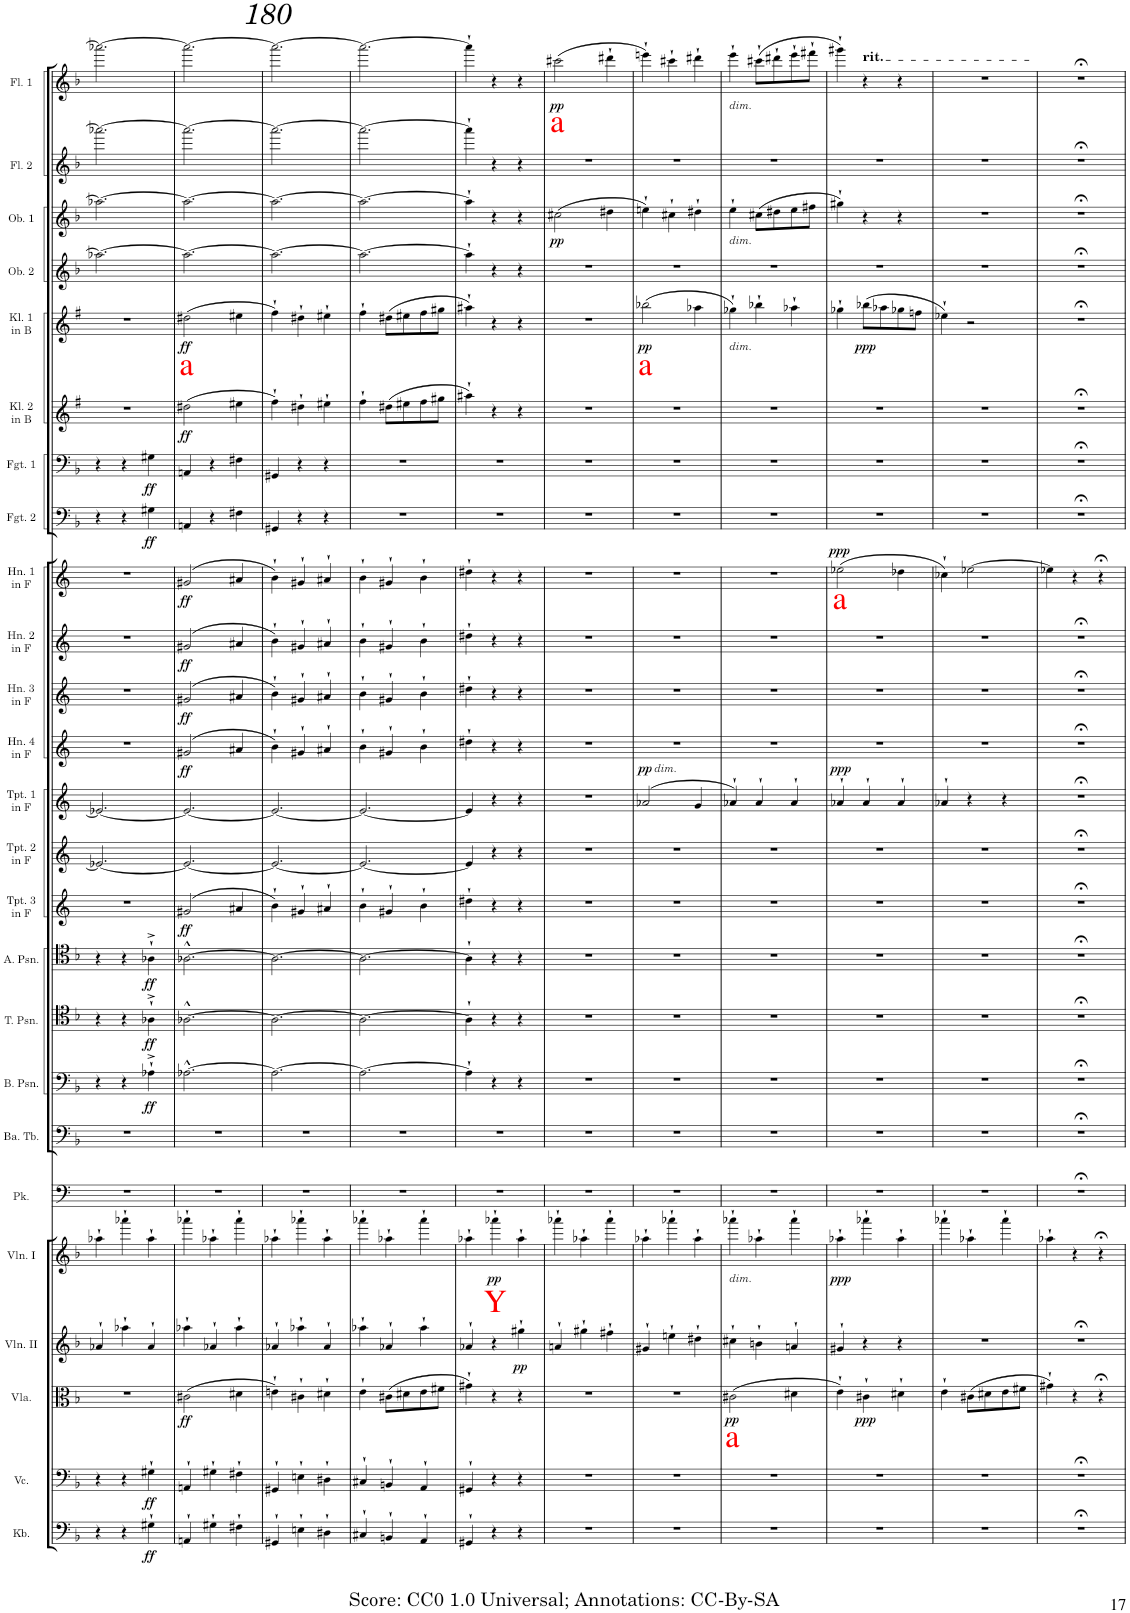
**kern	**dynam	**kern	**dynam	**kern	**text	**dynam	**kern	**dynam	**kern	**text	**dynam	**kern	**kern	**kern	**dynam	**kern	**dynam	**kern	**dynam	**kern	**dynam	**kern	**kern	**dynam	**kern	**dynam	**kern	**dynam	**kern	**dynam	**kern	**text	**dynam	**kern	**dynam	**kern	**dynam	**kern	**dynam	**kern	**text	**dynam	**kern	**kern	**dynam	**kern	**kern	**text	**dynam
*part25	*part25	*part24	*part24	*part23	*part23	*part23	*part22	*part22	*part21	*part21	*part21	*part20	*part19	*part18	*part18	*part17	*part17	*part16	*part16	*part15	*part15	*part14	*part13	*part13	*part12	*part12	*part11	*part11	*part10	*part10	*part9	*part9	*part9	*part8	*part8	*part7	*part7	*part6	*part6	*part5	*part5	*part5	*part4	*part3	*part3	*part2	*part1	*part1	*part1
*staff25	*staff25	*staff24	*staff24	*staff23	*staff23	*staff23	*staff22	*staff22	*staff21	*staff21	*staff21	*staff20	*staff19	*staff18	*staff18	*staff17	*staff17	*staff16	*staff16	*staff15	*staff15	*staff14	*staff13	*staff13	*staff12	*staff12	*staff11	*staff11	*staff10	*staff10	*staff9	*staff9	*staff9	*staff8	*staff8	*staff7	*staff7	*staff6	*staff6	*staff5	*staff5	*staff5	*staff4	*staff3	*staff3	*staff2	*staff1	*staff1	*staff1
*I"Kontrabässe	*	*I"Violoncellos	*	*I"Violen	*	*	*I"Violinen II	*	*I"Violinen I	*	*	*I"Pauken	*I"Bass Tuba	*I"Bassposaune	*	*I"Tenorposaune	*	*I"Altposaune	*	*I"Trompete 3 in F	*	*I"Trompete 2 in F	*I"Trompete 1 in F	*	*I"Horn 4 in F	*	*I"Horn 3 in F	*	*I"Horn 2 in F	*	*I"Horn 1 in F	*	*	*I"Fagott 2	*	*I"Fagott 1	*	*I"Klarinette 2 in B	*	*I"Klarinette 1 in B	*	*	*I"Oboe 2	*I"Oboe 1	*	*I"Flöte 2	*I"Flöte 1	*	*
*I'Kb.	*	*I'Vc.	*	*	*	*	*I'Vln. II	*	*I'Vln. I	*	*	*I'Pk.	*I'Ba. Tb.	*I'B. Psn.	*	*I'T. Psn.	*	*I'A. Psn.	*	*I'Tpt. 3 in F	*	*I'Tpt. 2 in F	*I'Tpt. 1 in F	*	*I'Hn. 4 in F	*	*I'Hn. 3  in F	*	*I'Hn. 2  in F	*	*I'Hn. 1 in F	*	*	*I'Fgt. 2	*	*I'Fgt. 1	*	*I'Kl. 2 in B	*	*I'Kl. 1  in B	*	*	*I'Ob. 2	*I'Ob. 1	*	*I'Fl. 2	*I'Fl. 1	*	*
!!LO:PB:g=z
*clefF4	*	*clefF4	*	*clefC3	*	*	*clefG2	*	*clefG2	*	*	*clefF4	*clefF4	*clefF4	*	*clefC4	*	*clefC4	*	*clefG2	*	*clefG2	*clefG2	*	*clefG2	*	*clefG2	*	*clefG2	*	*clefG2	*	*	*clefF4	*	*clefF4	*	*clefG2	*	*clefG2	*	*	*clefG2	*clefG2	*	*clefG2	*clefG2	*	*
*Trd7c12	*	*	*	*	*	*	*	*	*	*	*	*	*	*	*	*	*	*	*	*Trd-3c-5	*	*Trd-3c-5	*Trd-3c-5	*	*Trd4c7	*	*Trd4c7	*	*Trd4c7	*	*Trd4c7	*	*	*	*	*	*	*Trd1c2	*	*Trd1c2	*	*	*	*	*	*	*	*	*
*k[b-]	*	*k[b-]	*	*k[b-]	*	*	*k[b-]	*	*k[b-]	*	*	*k[]	*k[b-]	*k[b-]	*	*k[b-]	*	*k[b-]	*	*k[]	*	*k[]	*k[]	*	*k[]	*	*k[]	*	*k[]	*	*k[]	*	*	*k[b-]	*	*k[b-]	*	*k[f#]	*	*k[f#]	*	*	*k[b-]	*k[b-]	*	*k[b-]	*k[b-]	*	*
*M3/4	*	*M3/4	*	*M3/4	*	*	*M3/4	*	*M3/4	*	*	*M3/4	*M3/4	*M3/4	*	*M3/4	*	*M3/4	*	*M3/4	*	*M3/4	*M3/4	*	*M3/4	*	*M3/4	*	*M3/4	*	*M3/4	*	*	*M3/4	*	*M3/4	*	*M3/4	*	*M3/4	*	*	*M3/4	*M3/4	*	*M3/4	*M3/4	*	*
=178	=178	=178	=178	=178	=178	=178	=178	=178	=178	=178	=178	=178	=178	=178	=178	=178	=178	=178	=178	=178	=178	=178	=178	=178	=178	=178	=178	=178	=178	=178	=178	=178	=178	=178	=178	=178	=178	=178	=178	=178	=178	=178	=178	=178	=178	=178	=178	=178	=178
4r	.	4r	.	2.r	.	.	4a-X`>/	.	4aa-X`\	.	.	2.r	2.r	4r	.	4r	.	4r	.	2.r	.	2.e-X/_	2.e-X/_	.	2.r	.	2.r	.	2.r	.	2.r	.	.	4r	.	4r	.	2.r	.	2.r	.	.	2.aa-X\_	2.aa-X\_	.	2.aaa-X\_	2.aaa-X\_	.	.
4r	.	4r	.	.	.	.	4aa-X`\	.	4aaa-X`\	.	.	.	.	4r	.	4r	.	4r	.	.	.	.	.	.	.	.	.	.	.	.	.	.	.	4r	.	4r	.	.	.	.	.	.	.	.	.	.	.	.	.
!	!LO:DY:b	!	!LO:DY:b	!	!	!	!	!	!	!	!	!	!	!	!LO:DY:b	!	!LO:DY:b	!	!LO:DY:b	!	!	!	!	!	!	!	!	!	!	!	!	!	!	!	!LO:DY:b	!	!LO:DY:b	!	!	!	!	!	!	!	!	!	!	!	!
4G#X`\	ff	4G#X`\	ff	.	.	.	4a-`>/	.	4aa-`\	.	.	.	.	4A-X`^\	ff	4A-X`^\	ff	4A-X`^\	ff	.	.	.	.	.	.	.	.	.	.	.	.	.	.	4G#X\	ff	4G#X\	ff	.	.	.	.	.	.	.	.	.	.	.	.
=179	=179	=179	=179	=179	=179	=179	=179	=179	=179	=179	=179	=179	=179	=179	=179	=179	=179	=179	=179	=179	=179	=179	=179	=179	=179	=179	=179	=179	=179	=179	=179	=179	=179	=179	=179	=179	=179	=179	=179	=179	=179	=179	=179	=179	=179	=179	=179	=179	=179
!	!	!	!	!	!	!LO:DY:b	!	!	!	!	!	!	!	!	!	!	!	!	!	!	!LO:DY:b	!	!	!	!	!LO:DY:b	!	!LO:DY:b	!	!LO:DY:b	!	!	!LO:DY:b	!	!	!	!	!	!LO:DY:b	!	!LO:LY:b:color=#FF0000	!LO:DY:b	!	!	!	!	!	!	!
4AAn`>/	.	4AAn`>/	.	(>2c#X\	.	ff	4aa-X`\	.	4aaa-X`\	.	.	2.r	2.r	[2.A-X^^\	.	[2.A-X^^\	.	[2.A-X^^\	.	(>2g#X/	ff	2.e-/_	2.e-/_	.	(>2g#X/	ff	(>2g#X/	ff	(>2g#X/	ff	(>2g#X/	.	ff	4AAn/	.	4AAn/	.	(2dd#X\	ff	(2dd#X\	a	ff	2.aa-\_	2.aa-\_	.	2.aaa-\_	2.aaa-\_	.	.
4G#X`\	.	4G#X`\	.	.	.	.	4a-X`>/	.	4aa-X`\	.	.	.	.	.	.	.	.	.	.	.	.	.	.	.	.	.	.	.	.	.	.	.	.	4r	.	4r	.	.	.	.	.	.	.	.	.	.	.	.	.
4F#X`\	.	4F#X`\	.	4d#X\	.	.	4aa-`\	.	4aaa-`\	.	.	.	.	.	.	.	.	.	.	4a#X/	.	.	.	.	4a#X/	.	4a#X/	.	4a#X/	.	4a#X/	.	.	4F#X\	.	4F#X\	.	4ee#X\	.	4ee#X\	.	.	.	.	.	.	.	.	.
=180	=180	=180	=180	=180	=180	=180	=180	=180	=180	=180	=180	=180	=180	=180	=180	=180	=180	=180	=180	=180	=180	=180	=180	=180	=180	=180	=180	=180	=180	=180	=180	=180	=180	=180	=180	=180	=180	=180	=180	=180	=180	=180	=180	=180	=180	=180	=180	=180	=180
4GG#X`>/	.	4GG#X`>/	.	4en`\)	.	.	4a-X`>/	.	4aa-X`\	.	.	2.r	2.r	2.A-\_	.	2.A-\_	.	2.A-\_	.	4b`\)	.	2.e-/_	2.e-/_	.	4b`\)	.	4b`\)	.	4b`\)	.	4b`\)	.	.	4GG#X/	.	4GG#X/	.	4ff#`\)	.	4ff#`\)	.	.	2.aa-\_	2.aa-\_	.	2.aaa-\_	2.aaa-\_	.	.
4En`\	.	4En`\	.	4c#X`\	.	.	4aa-X`\	.	4aaa-X`\	.	.	.	.	.	.	.	.	.	.	4g#X`>/	.	.	.	.	4g#X`>/	.	4g#X`>/	.	4g#X`>/	.	4g#X`>/	.	.	4r	.	4r	.	4dd#X`\	.	4dd#X`\	.	.	.	.	.	.	.	.	.
4D#X`\	.	4D#X`\	.	4d#X`\	.	.	4a-`>/	.	4aa-`\	.	.	.	.	.	.	.	.	.	.	4a#X`>/	.	.	.	.	4a#X`>/	.	4a#X`>/	.	4a#X`>/	.	4a#X`>/	.	.	4r	.	4r	.	4ee#X`\	.	4ee#X`\	.	.	.	.	.	.	.	.	.
=181	=181	=181	=181	=181	=181	=181	=181	=181	=181	=181	=181	=181	=181	=181	=181	=181	=181	=181	=181	=181	=181	=181	=181	=181	=181	=181	=181	=181	=181	=181	=181	=181	=181	=181	=181	=181	=181	=181	=181	=181	=181	=181	=181	=181	=181	=181	=181	=181	=181
4C#X`>/	.	4C#X`>/	.	4e`\	.	.	4aa-X`\	.	4aaa-X`\	.	.	2.r	2.r	2.A-\_	.	2.A-\_	.	2.A-\_	.	4b`\	.	2.e-/_	2.e-/_	.	4b`\	.	4b`\	.	4b`\	.	4b`\	.	.	2.r	.	2.r	.	4ff#`\	.	4ff#`\	.	.	2.aa-\_	2.aa-\_	.	2.aaa-\_	2.aaa-\_	.	.
4BBn`>/	.	4BBn`>/	.	(8c#X\L	.	.	4a-X`>/	.	4aa-X`\	.	.	.	.	.	.	.	.	.	.	4g#X`>/	.	.	.	.	4g#X`>/	.	4g#X`>/	.	4g#X`>/	.	4g#X`>/	.	.	.	.	.	.	(8dd#X\L	.	(8dd#X\L	.	.	.	.	.	.	.	.	.
.	.	.	.	8d#X\	.	.	.	.	.	.	.	.	.	.	.	.	.	.	.	.	.	.	.	.	.	.	.	.	.	.	.	.	.	.	.	.	.	8ee#X\	.	8ee#X\	.	.	.	.	.	.	.	.	.
4AA`>/	.	4AA`>/	.	8e\	.	.	4aa-`\	.	4aaa-`\	.	.	.	.	.	.	.	.	.	.	4b`\	.	.	.	.	4b`\	.	4b`\	.	4b`\	.	4b`\	.	.	.	.	.	.	8ff#\	.	8ff#\	.	.	.	.	.	.	.	.	.
.	.	.	.	8f#X\J	.	.	.	.	.	.	.	.	.	.	.	.	.	.	.	.	.	.	.	.	.	.	.	.	.	.	.	.	.	.	.	.	.	8gg#X\J	.	8gg#X\J	.	.	.	.	.	.	.	.	.
=182	=182	=182	=182	=182	=182	=182	=182	=182	=182	=182	=182	=182	=182	=182	=182	=182	=182	=182	=182	=182	=182	=182	=182	=182	=182	=182	=182	=182	=182	=182	=182	=182	=182	=182	=182	=182	=182	=182	=182	=182	=182	=182	=182	=182	=182	=182	=182	=182	=182
4GG#X`>/	.	4GG#X`>/	.	4g#X`\)	.	.	4a-X`>/	.	4aa-X`\	.	.	2.r	2.r	4A-`\]	.	4A-`\]	.	4A-`\]	.	4dd#X`\	.	4e-/]	4e-/]	.	4dd#X`\	.	4dd#X`\	.	4dd#X`\	.	4dd#X`\	.	.	2.r	.	2.r	.	4aa#X`\)	.	4aa#X`\)	.	.	4aa-`\]	4aa-`\]	.	4aaa-`\]	4aaa-`\]	.	.
!	!	!	!	!	!	!	!	!	!	!LO:LY:b:color=#FF0000	!LO:DY:b	!	!	!	!	!	!	!	!	!	!	!	!	!	!	!	!	!	!	!	!	!	!	!	!	!	!	!	!	!	!	!	!	!	!	!	!	!	!
4r	.	4r	.	4r	.	.	4r	.	4aaa-X`\	Y	pp	.	.	4r	.	4r	.	4r	.	4r	.	4r	4r	.	4r	.	4r	.	4r	.	4r	.	.	.	.	.	.	4r	.	4r	.	.	4r	4r	.	4r	4r	.	.
!	!	!	!	!	!	!	!	!LO:DY:b	!	!	!	!	!	!	!	!	!	!	!	!	!	!	!	!	!	!	!	!	!	!	!	!	!	!	!	!	!	!	!	!	!	!	!	!	!	!	!	!	!
4r	.	4r	.	4r	.	.	4gg#X`\	pp	4aa-`\	.	.	.	.	4r	.	4r	.	4r	.	4r	.	4r	4r	.	4r	.	4r	.	4r	.	4r	.	.	.	.	.	.	4r	.	4r	.	.	4r	4r	.	4r	4r	.	.
=183	=183	=183	=183	=183	=183	=183	=183	=183	=183	=183	=183	=183	=183	=183	=183	=183	=183	=183	=183	=183	=183	=183	=183	=183	=183	=183	=183	=183	=183	=183	=183	=183	=183	=183	=183	=183	=183	=183	=183	=183	=183	=183	=183	=183	=183	=183	=183	=183	=183
!	!	!	!	!	!	!	!	!	!	!	!	!	!	!	!	!	!	!	!	!	!	!	!	!	!	!	!	!	!	!	!	!	!	!	!	!	!	!	!	!	!	!	!	!	!LO:DY:b	!	!	!LO:LY:b:color=#FF0000	!LO:DY:b
2.r	.	2.r	.	2.r	.	.	4an`>/	.	4aaa-X`\	.	.	2.r	2.r	2.r	.	2.r	.	2.r	.	2.r	.	2.r	2.r	.	2.r	.	2.r	.	2.r	.	2.r	.	.	2.r	.	2.r	.	2.r	.	2.r	.	.	2.r	(2cc#X\	pp	2.r	(2ccc#X\	a	pp
.	.	.	.	.	.	.	4gg#X`\	.	4aa-X`\	.	.	.	.	.	.	.	.	.	.	.	.	.	.	.	.	.	.	.	.	.	.	.	.	.	.	.	.	.	.	.	.	.	.	.	.	.	.	.	.
.	.	.	.	.	.	.	4ff#X`\	.	4aaa-`\	.	.	.	.	.	.	.	.	.	.	.	.	.	.	.	.	.	.	.	.	.	.	.	.	.	.	.	.	.	.	.	.	.	.	4dd#X\	.	.	4ddd#X`\	.	.
=184	=184	=184	=184	=184	=184	=184	=184	=184	=184	=184	=184	=184	=184	=184	=184	=184	=184	=184	=184	=184	=184	=184	=184	=184	=184	=184	=184	=184	=184	=184	=184	=184	=184	=184	=184	=184	=184	=184	=184	=184	=184	=184	=184	=184	=184	=184	=184	=184	=184
!	!	!	!	!	!	!	!	!	!	!	!	!	!	!	!	!	!	!	!	!	!	!	!LO:TX:a:i:t=dim.	!	!	!	!	!	!	!	!	!	!	!	!	!	!	!	!	!	!	!	!	!	!	!	!	!	!
!	!	!	!	!	!	!	!	!	!	!	!	!	!	!	!	!	!	!	!	!	!	!	!	!LO:DY:a	!	!	!	!	!	!	!	!	!	!	!	!	!	!	!	!	!LO:LY:b:color=#FF0000	!LO:DY:b	!	!	!	!	!	!	!
2.r	.	2.r	.	2.r	.	.	4g#X`>/	.	4aa-X`\	.	.	2.r	2.r	2.r	.	2.r	.	2.r	.	2.r	.	2.r	(>2a-X/	pp	2.r	.	2.r	.	2.r	.	2.r	.	.	2.r	.	2.r	.	2.r	.	(2bb-X\	a	pp	2.r	4een`\)	.	2.r	4eeen`\)	.	.
.	.	.	.	.	.	.	4een`\	.	4aaa-X`\	.	.	.	.	.	.	.	.	.	.	.	.	.	.	.	.	.	.	.	.	.	.	.	.	.	.	.	.	.	.	.	.	.	.	4cc#X`\	.	.	4ccc#X`\	.	.
.	.	.	.	.	.	.	4dd#X`\	.	4aa-`\	.	.	.	.	.	.	.	.	.	.	.	.	.	4g/	.	.	.	.	.	.	.	.	.	.	.	.	.	.	.	.	4aa-X\	.	.	.	4dd#X`\	.	.	4ddd#X`\	.	.
=185	=185	=185	=185	=185	=185	=185	=185	=185	=185	=185	=185	=185	=185	=185	=185	=185	=185	=185	=185	=185	=185	=185	=185	=185	=185	=185	=185	=185	=185	=185	=185	=185	=185	=185	=185	=185	=185	=185	=185	=185	=185	=185	=185	=185	=185	=185	=185	=185	=185
!	!	!	!	!	!	!	!	!	!	!	!	!	!	!	!	!	!	!	!	!	!	!	!	!	!	!	!	!	!	!	!	!	!	!	!	!	!	!	!	!	!	!	!	!	!	!	!LO:TX:b:i:t=dim.	!	!
!	!	!	!	!	!	!	!	!	!	!	!	!	!	!	!	!	!	!	!	!	!	!	!	!	!	!	!	!	!	!	!	!	!	!	!	!	!	!	!	!	!	!	!	!LO:TX:b:i:t=dim.	!	!	!	!	!
!	!	!	!	!	!	!	!	!	!	!	!	!	!	!	!	!	!	!	!	!	!	!	!	!	!	!	!	!	!	!	!	!	!	!	!	!	!	!	!	!LO:TX:b:i:t=dim.	!	!	!	!	!	!	!	!	!
!	!	!	!	!	!	!	!	!	!LO:TX:b:i:t=dim.	!	!	!	!	!	!	!	!	!	!	!	!	!	!	!	!	!	!	!	!	!	!	!	!	!	!	!	!	!	!	!	!	!	!	!	!	!	!	!	!
!	!	!	!	!	!LO:LY:b:color=#FF0000	!LO:DY:b	!	!	!	!	!	!	!	!	!	!	!	!	!	!	!	!	!	!	!	!	!	!	!	!	!	!	!	!	!	!	!	!	!	!	!	!	!	!	!	!	!	!	!
2.r	.	2.r	.	(2c#X\	a	pp	4cc#X`\	.	4aaa-X`\	.	.	2.r	2.r	2.r	.	2.r	.	2.r	.	2.r	.	2.r	4a-X`>/)	.	2.r	.	2.r	.	2.r	.	2.r	.	.	2.r	.	2.r	.	2.r	.	4gg-X`\)	.	.	2.r	4ee`\	.	2.r	4eee`\	.	.
.	.	.	.	.	.	.	4bn`\	.	4aa-X`\	.	.	.	.	.	.	.	.	.	.	.	.	.	4a-`>/	.	.	.	.	.	.	.	.	.	.	.	.	.	.	.	.	4bb-X`\	.	.	.	(8cc#X\L	.	.	(8ccc#X`\L	.	.
.	.	.	.	.	.	.	.	.	.	.	.	.	.	.	.	.	.	.	.	.	.	.	.	.	.	.	.	.	.	.	.	.	.	.	.	.	.	.	.	.	.	.	.	8dd#X\	.	.	8ddd#X`\	.	.
.	.	.	.	4d#X\	.	.	4an`>/	.	4aaa-`\	.	.	.	.	.	.	.	.	.	.	.	.	.	4a-`>/	.	.	.	.	.	.	.	.	.	.	.	.	.	.	.	.	4aa-X`\	.	.	.	8ee\	.	.	8eee`\	.	.
.	.	.	.	.	.	.	.	.	.	.	.	.	.	.	.	.	.	.	.	.	.	.	.	.	.	.	.	.	.	.	.	.	.	.	.	.	.	.	.	.	.	.	.	8ff#X\J	.	.	8fff#X`\J	.	.
=186	=186	=186	=186	=186	=186	=186	=186	=186	=186	=186	=186	=186	=186	=186	=186	=186	=186	=186	=186	=186	=186	=186	=186	=186	=186	=186	=186	=186	=186	=186	=186	=186	=186	=186	=186	=186	=186	=186	=186	=186	=186	=186	=186	=186	=186	=186	=186	=186	=186
!	!	!	!	!	!	!	!	!	!	!	!LO:DY:b	!	!	!	!	!	!	!	!	!	!	!	!	!LO:DY:a	!	!	!	!	!	!	!	!LO:LY:b:color=#FF0000	!LO:DY:a	!	!	!	!	!	!	!	!	!	!	!	!	!	!	!	!
2.r	.	2.r	.	4e`\)	.	.	4g#X`>/	.	4aa-X`\	.	ppp	2.r	2.r	2.r	.	2.r	.	2.r	.	2.r	.	2.r	4a-X`>/	ppp	2.r	.	2.r	.	2.r	.	(2ee-X\	a	ppp	2.r	.	2.r	.	2.r	.	4gg-X`\	.	.	2.r	4gg#X`\)	.	2.r	4ggg#X`\)	.	.
!	!	!	!	!	!	!	!	!	!	!	!	!	!	!	!	!	!	!	!	!	!	!	!	!	!	!	!	!	!	!	!	!	!	!	!	!	!	!	!	!	!	!	!	!	!	!	!LO:TX:a:t=rit.	!	!
!	!	!	!	!	!	!LO:DY:b	!	!	!	!	!	!	!	!	!	!	!	!	!	!	!	!	!	!	!	!	!	!	!	!	!	!	!	!	!	!	!	!	!	!	!	!LO:DY:b	!	!	!	!	!	!	!
.	.	.	.	4c#X`\	.	ppp	4r	.	4aaa-X`\	.	.	.	.	.	.	.	.	.	.	.	.	.	4a-`>/	.	.	.	.	.	.	.	.	.	.	.	.	.	.	.	.	(8bb-X\L	.	ppp	.	4r	.	.	4r	.	.
.	.	.	.	.	.	.	.	.	.	.	.	.	.	.	.	.	.	.	.	.	.	.	.	.	.	.	.	.	.	.	.	.	.	.	.	.	.	.	.	8aa-X\	.	.	.	.	.	.	.	.	.
.	.	.	.	4d#X`\	.	.	4r	.	4aa-`\	.	.	.	.	.	.	.	.	.	.	.	.	.	4a-`>/	.	.	.	.	.	.	.	4dd-X\	.	.	.	.	.	.	.	.	8gg-X\	.	.	.	4r	.	.	4r	.	.
.	.	.	.	.	.	.	.	.	.	.	.	.	.	.	.	.	.	.	.	.	.	.	.	.	.	.	.	.	.	.	.	.	.	.	.	.	.	.	.	8ffn\J	.	.	.	.	.	.	.	.	.
=187	=187	=187	=187	=187	=187	=187	=187	=187	=187	=187	=187	=187	=187	=187	=187	=187	=187	=187	=187	=187	=187	=187	=187	=187	=187	=187	=187	=187	=187	=187	=187	=187	=187	=187	=187	=187	=187	=187	=187	=187	=187	=187	=187	=187	=187	=187	=187	=187	=187
2.r	.	2.r	.	4e`\	.	.	2.r	.	4aaa-X`\	.	.	2.r	2.r	2.r	.	2.r	.	2.r	.	2.r	.	2.r	4a-X`>/	.	2.r	.	2.r	.	2.r	.	4cc-X`\)	.	.	2.r	.	2.r	.	2.r	.	4ee-X`\)	.	.	2.r	2.r	.	2.r	2.r	.	.
.	.	.	.	(8c#X\L	.	.	.	.	4aa-X`\	.	.	.	.	.	.	.	.	.	.	.	.	.	4r	.	.	.	.	.	.	.	[2ee-X\	.	.	.	.	.	.	.	.	2r	.	.	.	.	.	.	.	.	.
.	.	.	.	8d#X\	.	.	.	.	.	.	.	.	.	.	.	.	.	.	.	.	.	.	.	.	.	.	.	.	.	.	.	.	.	.	.	.	.	.	.	.	.	.	.	.	.	.	.	.	.
.	.	.	.	8e\	.	.	.	.	4aaa-`\	.	.	.	.	.	.	.	.	.	.	.	.	.	4r	.	.	.	.	.	.	.	.	.	.	.	.	.	.	.	.	.	.	.	.	.	.	.	.	.	.
.	.	.	.	8f#X\J	.	.	.	.	.	.	.	.	.	.	.	.	.	.	.	.	.	.	.	.	.	.	.	.	.	.	.	.	.	.	.	.	.	.	.	.	.	.	.	.	.	.	.	.	.
=188	=188	=188	=188	=188	=188	=188	=188	=188	=188	=188	=188	=188	=188	=188	=188	=188	=188	=188	=188	=188	=188	=188	=188	=188	=188	=188	=188	=188	=188	=188	=188	=188	=188	=188	=188	=188	=188	=188	=188	=188	=188	=188	=188	=188	=188	=188	=188	=188	=188
2.r;<	.	2.r;<	.	4g#X`\)	.	.	2.r;<	.	4aa-X`\	.	.	2.r;<	2.r;<	2.r;<	.	2.r;<	.	2.r;<	.	2.r;<	.	2.r;<	2.r;<	.	2.r;<	.	2.r;<	.	2.r;<	.	4ee-X\]	.	.	2.r;<	.	2.r;<	.	2.r;<	.	2.r;<	.	.	2.r;<	2.r;<	.	2.r;<	2.r;<	.	.
.	.	.	.	4r	.	.	.	.	4r	.	.	.	.	.	.	.	.	.	.	.	.	.	.	.	.	.	.	.	.	.	4r	.	.	.	.	.	.	.	.	.	.	.	.	.	.	.	.	.	.
.	.	.	.	4r;<	.	.	.	.	4r;<	.	.	.	.	.	.	.	.	.	.	.	.	.	.	.	.	.	.	.	.	.	4r;<	.	.	.	.	.	.	.	.	.	.	.	.	.	.	.	.	.	.
=	=	=	=	=	=	=	=	=	=	=	=	=	=	=	=	=	=	=	=	=	=	=	=	=	=	=	=	=	=	=	=	=	=	=	=	=	=	=	=	=	=	=	=	=	=	=	=	=	=
*-	*-	*-	*-	*-	*-	*-	*-	*-	*-	*-	*-	*-	*-	*-	*-	*-	*-	*-	*-	*-	*-	*-	*-	*-	*-	*-	*-	*-	*-	*-	*-	*-	*-	*-	*-	*-	*-	*-	*-	*-	*-	*-	*-	*-	*-	*-	*-	*-	*-
